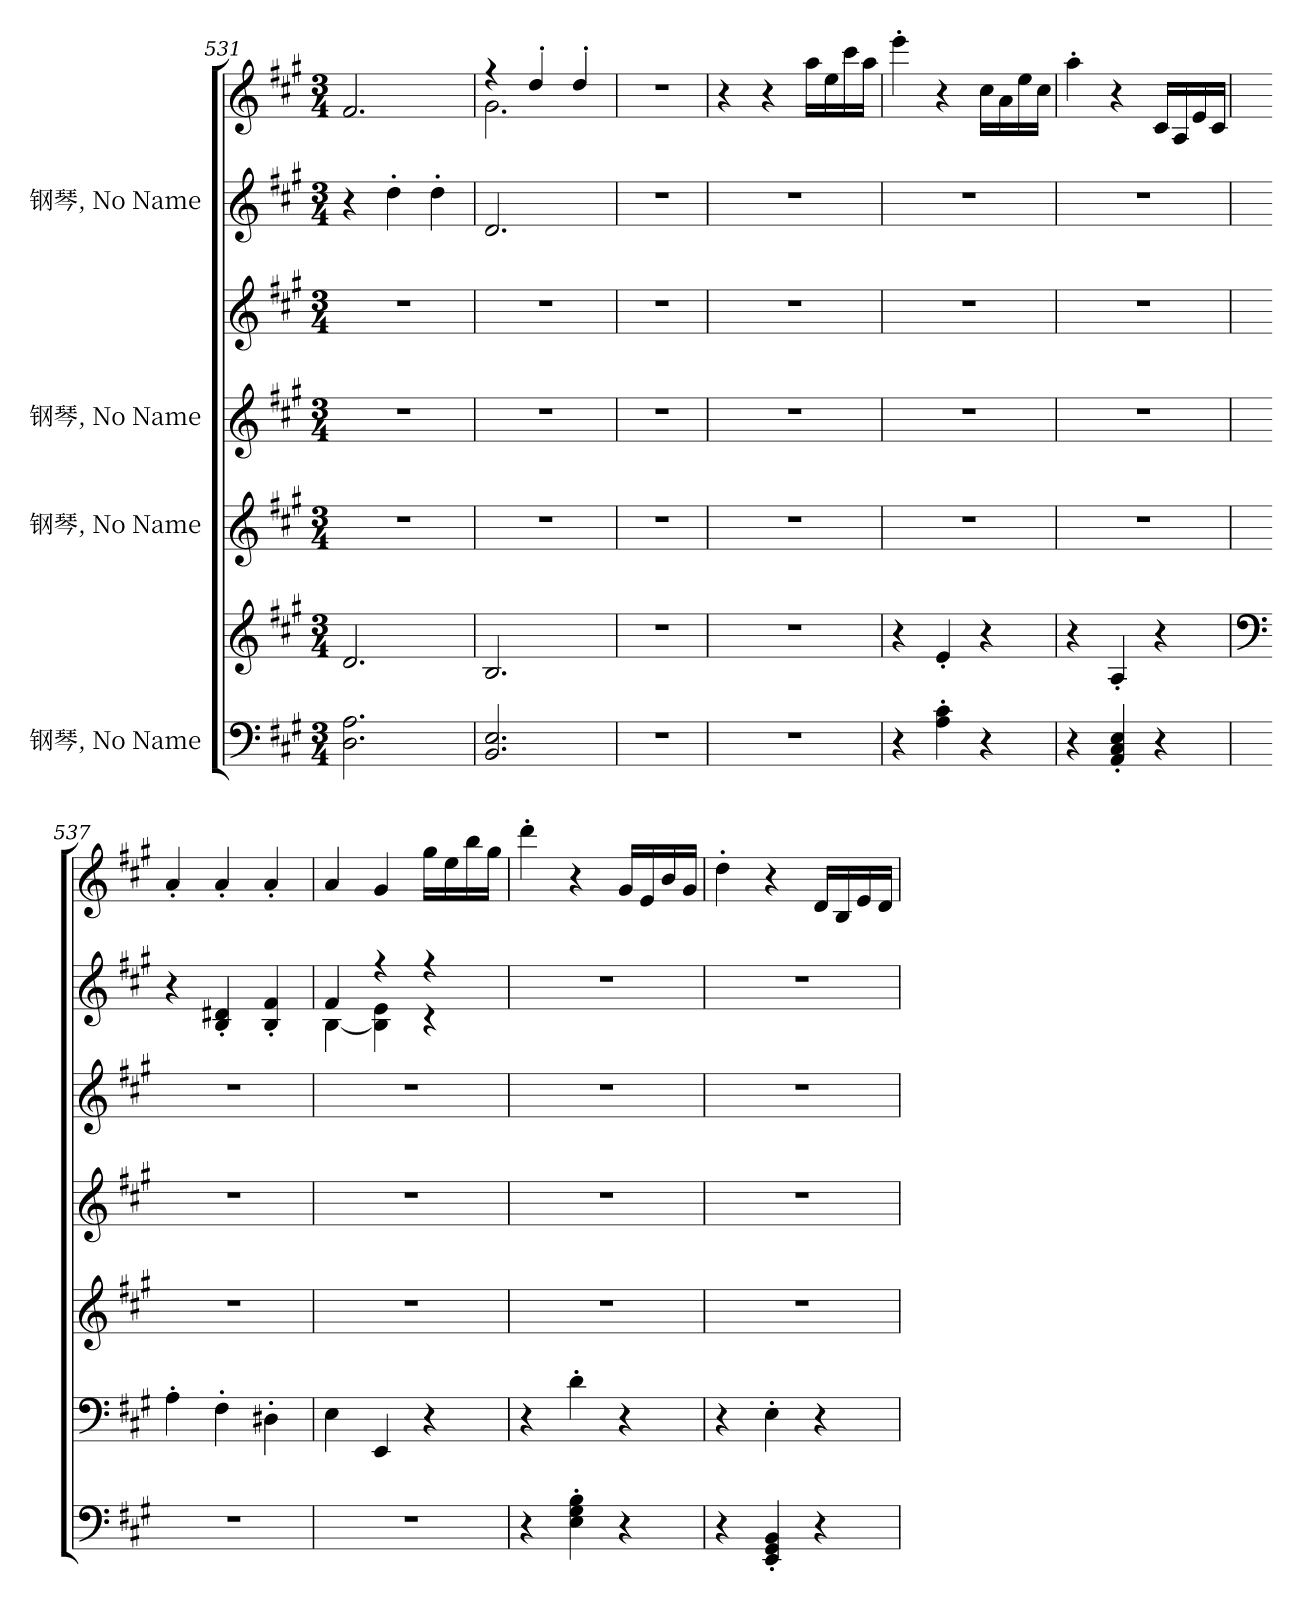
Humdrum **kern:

**kern	**kern	**kern	**kern	**kern	**kern	**kern
*part4	*part4	*part3	*part2	*part2	*part1	*part1
*staff7	*staff6	*staff5	*staff4	*staff3	*staff2	*staff1
*I"钢琴, No Name	*	*I"钢琴, No Name	*I"钢琴, No Name	*	*I"钢琴, No Name	*
*clefF4	*clefG2	*clefG2	*clefG2	*clefG2	*clefG2	*clefG2
*k[f#c#g#]	*k[f#c#g#]	*k[f#c#g#]	*k[f#c#g#]	*k[f#c#g#]	*k[f#c#g#]	*k[f#c#g#]
*M3/4	*M3/4	*M3/4	*M3/4	*M3/4	*M3/4	*M3/4
=531	=531	=531	=531	=531	=531	=531
2.D\ 2.A\	2.d/	2.r	2.r	2.r	4r	2.f#/
.	.	.	.	.	4dd'\	.
.	.	.	.	.	4dd'\	.
!!LO:PB:g=z
=532	=532	=532	=532	=532	=532	=532
*	*	*	*	*	*	*^
2.BB/ 2.E/	2.B/	2.r	2.r	2.r	2.d/	4r	2.g#\
.	.	.	.	.	.	4dd'/	.
.	.	.	.	.	.	4dd'/	.
*	*	*	*	*	*	*v	*v
=533	=533	=533	=533	=533	=533	=533
2.r	2.r	2.r	2.r	2.r	2.r	2.r
=534	=534	=534	=534	=534	=534	=534
2.r	2.r	2.r	2.r	2.r	2.r	4r
.	.	.	.	.	.	4r
*	*	*	*	*	*	*MM150
.	.	.	.	.	.	16aa\LL
.	.	.	.	.	.	16ee\
.	.	.	.	.	.	16ccc#\
.	.	.	.	.	.	16aa\JJ
=535	=535	=535	=535	=535	=535	=535
4r	4r	2.r	2.r	2.r	2.r	4eee'\
4A\' 4c#\'	4e'/	.	.	.	.	4r
*	*	*	*	*	*	*MM150
4r	4r	.	.	.	.	16cc#\LL
.	.	.	.	.	.	16a\
.	.	.	.	.	.	16ee\
.	.	.	.	.	.	16cc#\JJ
=536	=536	=536	=536	=536	=536	=536
4r	4r	2.r	2.r	2.r	2.r	4aa'\
4AA/' 4C#/' 4E/'	4A'/	.	.	.	.	4r
*	*	*	*	*	*	*MM150
4r	4r	.	.	.	.	16c#/LL
.	.	.	.	.	.	16A/
.	.	.	.	.	.	16e/
.	.	.	.	.	.	16c#/JJ
=537	=537	=537	=537	=537	=537	=537
*	*clefF4	*	*	*	*	*
*	*	*	*	*	*	*MM149
2.r	4A'\	2.r	2.r	2.r	4r	4a'/
.	4F#'\	.	.	.	4B/' 4d#X/'	4a'/
.	4D#X'\	.	.	.	4B/' 4f#/'	4a'/
!!LO:PB:g=z
=538	=538	=538	=538	=538	=538	=538
*	*	*	*	*	*	*MM145
*	*	*	*	*	*^	*
2.r	4E\	2.r	2.r	2.r	4f#/	[4B\	4a/
*	*	*	*	*	*	*	*MM143
.	4EE/	.	.	.	4r	4B\] 4e\	4g#/
*	*	*	*	*	*	*	*MM150
.	4r	.	.	.	4r	4r	16gg#\LL
.	.	.	.	.	.	.	16ee\
.	.	.	.	.	.	.	16bb\
.	.	.	.	.	.	.	16gg#\JJ
*	*	*	*	*	*v	*v	*
=539	=539	=539	=539	=539	=539	=539
4r	4r	2.r	2.r	2.r	2.r	4ddd'\
4E\' 4G#\' 4B\'	4d'\	.	.	.	.	4r
*	*	*	*	*	*	*MM150
4r	4r	.	.	.	.	16g#/LL
.	.	.	.	.	.	16e/
.	.	.	.	.	.	16b/
.	.	.	.	.	.	16g#/JJ
=540	=540	=540	=540	=540	=540	=540
4r	4r	2.r	2.r	2.r	2.r	4dd'\
4EE/' 4GG#/' 4BB/'	4E'\	.	.	.	.	4r
*	*	*	*	*	*	*MM150
4r	4r	.	.	.	.	16d/LL
.	.	.	.	.	.	16B/
.	.	.	.	.	.	16e/
.	.	.	.	.	.	16d/JJ
=	=	=	=	=	=	=
*-	*-	*-	*-	*-	*-	*-
